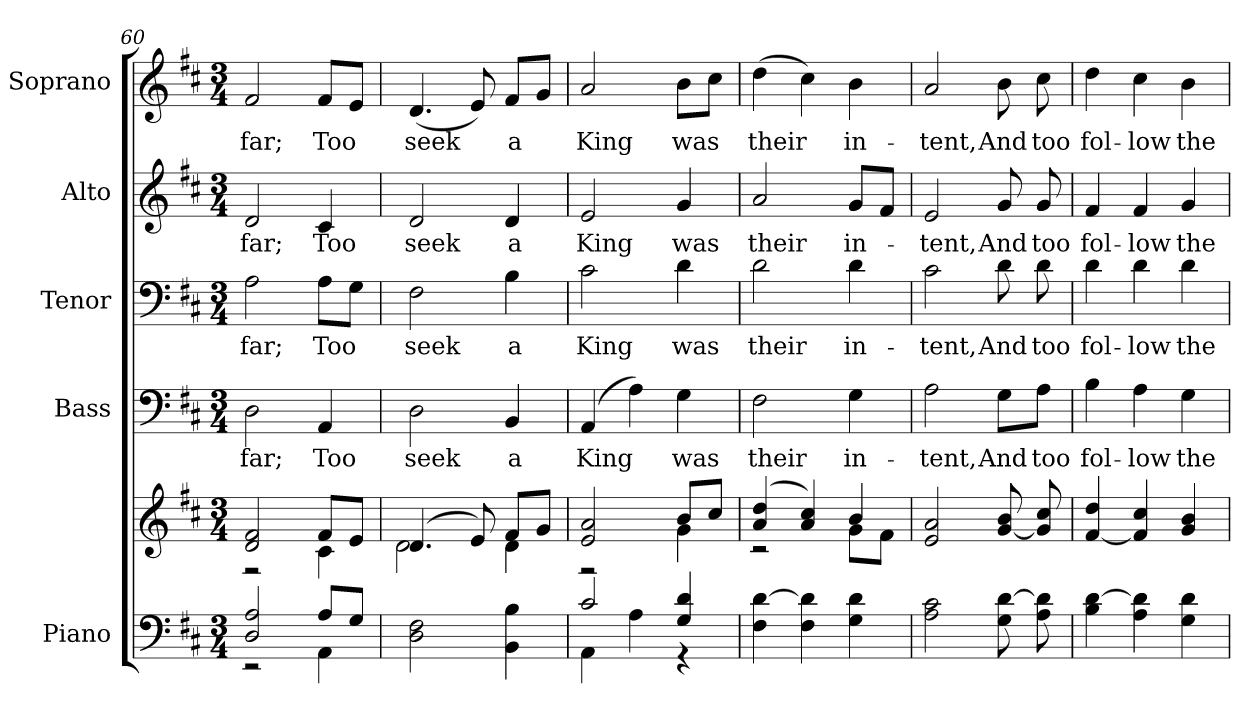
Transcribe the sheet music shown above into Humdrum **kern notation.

**kern	**kern	**kern	**text	**kern	**text	**kern	**text	**kern	**text
*part5	*part5	*part4	*part4	*part3	*part3	*part2	*part2	*part1	*part1
*staff6	*staff5	*staff4	*staff4	*staff3	*staff3	*staff2	*staff2	*staff1	*staff1
*I"Piano	*	*I"Bass	*	*I"Tenor	*	*I"Alto	*	*I"Soprano	*
*I'Pno.	*	*I'B.	*	*I'T.	*	*I'A.	*	*I'S.	*
*clefF4	*clefG2	*clefF4	*	*clefF4	*	*clefG2	*	*clefG2	*
*k[f#c#]	*k[f#c#]	*k[f#c#]	*	*k[f#c#]	*	*k[f#c#]	*	*k[f#c#]	*
*D:	*D:	*D:	*	*D:	*	*D:	*	*D:	*
*M3/4	*M3/4	*M3/4	*	*M3/4	*	*M3/4	*	*M3/4	*
=60	=60	=60	=60	=60	=60	=60	=60	=60	=60
*^	*^	*	*	*	*	*	*	*	*
!	!	!	!	!	!LO:LY:b:color=#000000	!	!	!	!	!	!
!	!	!	!	!	!	!	!LO:LY:b:color=#000000	!	!	!	!
!	!	!	!	!	!	!	!	!	!LO:LY:b:color=#000000	!	!
!	!	!	!	!	!	!	!	!	!	!	!LO:LY:b:color=#000000
2Di/ 2Ai	2r	2di/ 2f#i	2r	2Di\	far;	2Ai\	far;	2di/	far;	2f#i/	far;
!	!	!	!	!	!LO:LY:b:color=#000000	!	!	!	!	!	!
!	!	!	!	!	!	!	!LO:LY:b:color=#000000	!	!	!	!
!	!	!	!	!	!	!	!	!	!LO:LY:b:color=#000000	!	!
!	!	!	!	!	!	!	!	!	!	!	!LO:LY:b:color=#000000
8Ai/L	4AAi\	8f#i/L	4c#i\	4AAi/	Too	8Ai\L	Too	4c#i/	Too	8f#i/L	Too
8Gi/J	.	8ei/J	.	.	.	8Gi\J	.	.	.	8ei/J	.
*v	*v	*	*	*	*	*	*	*	*	*	*
=61	=61	=61	=61	=61	=61	=61	=61	=61	=61	=61
!	!	!	!	!LO:LY:b:color=#000000	!	!	!	!	!	!
!	!	!	!	!	!	!LO:LY:b:color=#000000	!	!	!	!
!	!	!	!	!	!	!	!	!LO:LY:b:color=#000000	!	!
!	!	!	!	!	!	!	!	!	!	!LO:LY:b:color=#000000
2Di\ 2F#i	(4.di/	2di\	2Di\	seek	2F#i\	seek	2di/	seek	(4.di/	seek
.	8ei/)	.	.	.	.	.	.	.	8ei/)	.
!	!	!	!	!LO:LY:b:color=#000000	!	!	!	!	!	!
!	!	!	!	!	!	!LO:LY:b:color=#000000	!	!	!	!
!	!	!	!	!	!	!	!	!LO:LY:b:color=#000000	!	!
!	!	!	!	!	!	!	!	!	!	!LO:LY:b:color=#000000
4BBi\ 4Bi	8f#i/L	4di\	4BBi/	a	4Bi\	a	4di/	a	8f#i/L	a
.	8gi/J	.	.	.	.	.	.	.	8gi/J	.
!!LO:PB:g=z
=62	=62	=62	=62	=62	=62	=62	=62	=62	=62	=62
*^	*	*	*	*	*	*	*	*	*	*
!	!	!	!	!	!LO:LY:b:color=#000000	!	!	!	!	!	!
!	!	!	!	!	!	!	!LO:LY:b:color=#000000	!	!	!	!
!	!	!	!	!	!	!	!	!	!LO:LY:b:color=#000000	!	!
!	!	!	!	!	!	!	!	!	!	!	!LO:LY:b:color=#000000
2c#i/	4AAi\	2ei/ 2ai	2r	(4AAi/	King	2c#i\	King	2ei/	King	2ai/	King
.	4Ai\	.	.	4Ai\)	.	.	.	.	.	.	.
!	!	!	!	!	!LO:LY:b:color=#000000	!	!	!	!	!	!
!	!	!	!	!	!	!	!LO:LY:b:color=#000000	!	!	!	!
!	!	!	!	!	!	!	!	!	!LO:LY:b:color=#000000	!	!
!	!	!	!	!	!	!	!	!	!	!	!LO:LY:b:color=#000000
4Gi/ 4di	4r	8bi/L	4gi\	4Gi\	was	4di\	was	4gi/	was	8bi\L	was
.	.	8cc#i/J	.	.	.	.	.	.	.	8cc#i\J	.
*v	*v	*	*	*	*	*	*	*	*	*	*
=63	=63	=63	=63	=63	=63	=63	=63	=63	=63	=63
!	!	!	!	!LO:LY:b:color=#000000	!	!	!	!	!	!
!	!	!	!	!	!	!LO:LY:b:color=#000000	!	!	!	!
!	!	!	!	!	!	!	!	!LO:LY:b:color=#000000	!	!
!	!	!	!	!	!	!	!	!	!	!LO:LY:b:color=#000000
4F#i\ [>4di	(4ai/ 4ddi	2r	2F#i\	their	2di\	their	2ai/	their	(4ddi\	their
4F#i\ 4di]	4ai/ 4cc#i)	.	.	.	.	.	.	.	4cc#i\)	.
!	!	!	!	!LO:LY:b:color=#000000	!	!	!	!	!	!
!	!	!	!	!	!	!LO:LY:b:color=#000000	!	!	!	!
!	!	!	!	!	!	!	!	!LO:LY:b:color=#000000	!	!
!	!	!	!	!	!	!	!	!	!	!LO:LY:b:color=#000000
4Gi\ 4di	4bi/	8gi\L	4Gi\	in-	4di\	in-	8gi/L	in-	4bi\	in-
.	.	8f#i\J	.	.	.	.	8f#i/J	.	.	.
*	*v	*v	*	*	*	*	*	*	*	*
=64	=64	=64	=64	=64	=64	=64	=64	=64	=64
*	*^	*	*	*	*	*	*	*	*
!	!	!	!	!LO:LY:b:color=#000000	!	!	!	!	!	!
*	*v	*v	*	*	*	*	*	*	*	*
*	*^	*	*	*	*	*	*	*	*
!	!	!	!	!	!	!LO:LY:b:color=#000000	!	!	!	!
*	*v	*v	*	*	*	*	*	*	*	*
*	*^	*	*	*	*	*	*	*	*
!	!	!	!	!	!	!	!	!LO:LY:b:color=#000000	!	!
*	*v	*v	*	*	*	*	*	*	*	*
*	*^	*	*	*	*	*	*	*	*
!	!	!	!	!	!	!	!	!	!	!LO:LY:b:color=#000000
*	*v	*v	*	*	*	*	*	*	*	*
2Ai\ 2c#i	2ei/ 2ai	2Ai\	-tent,	2c#i\	-tent,	2ei/	-tent,	2ai/	-tent,
!	!	!	!LO:LY:b:color=#000000	!	!	!	!	!	!
!	!	!	!	!	!LO:LY:b:color=#000000	!	!	!	!
!	!	!	!	!	!	!	!LO:LY:b:color=#000000	!	!
!	!	!	!	!	!	!	!	!	!LO:LY:b:color=#000000
8Gi\ [>8di	[<8gi/ 8bi	8Gi\L	And	8di\	And	8gi/	And	8bi\	And
!	!	!	!LO:LY:b:color=#000000	!	!	!	!	!	!
!	!	!	!	!	!LO:LY:b:color=#000000	!	!	!	!
!	!	!	!	!	!	!	!LO:LY:b:color=#000000	!	!
!	!	!	!	!	!	!	!	!	!LO:LY:b:color=#000000
8Ai\ 8di]	8gi/] 8cc#i	8Ai\J	too	8di\	too	8gi/	too	8cc#i\	too
!!LO:PB:g=z
=65	=65	=65	=65	=65	=65	=65	=65	=65	=65
!	!	!	!LO:LY:b:color=#000000	!	!	!	!	!	!
!	!	!	!	!	!LO:LY:b:color=#000000	!	!	!	!
!	!	!	!	!	!	!	!LO:LY:b:color=#000000	!	!
!	!	!	!	!	!	!	!	!	!LO:LY:b:color=#000000
4Bi\ [>4di	[<4f#i/ 4ddi	4Bi\	fol-	4di\	fol-	4f#i/	fol-	4ddi\	fol-
!	!	!	!LO:LY:b:color=#000000	!	!	!	!	!	!
!	!	!	!	!	!LO:LY:b:color=#000000	!	!	!	!
!	!	!	!	!	!	!	!LO:LY:b:color=#000000	!	!
!	!	!	!	!	!	!	!	!	!LO:LY:b:color=#000000
4Ai\ 4di]	4f#i/] 4cc#i	4Ai\	-low	4di\	-low	4f#i/	-low	4cc#i\	-low
!	!	!	!LO:LY:b:color=#000000	!	!	!	!	!	!
!	!	!	!	!	!LO:LY:b:color=#000000	!	!	!	!
!	!	!	!	!	!	!	!LO:LY:b:color=#000000	!	!
!	!	!	!	!	!	!	!	!	!LO:LY:b:color=#000000
4Gi\ 4di	4gi/ 4bi	4Gi\	the	4di\	the	4gi/	the	4bi\	the
=	=	=	=	=	=	=	=	=	=
*-	*-	*-	*-	*-	*-	*-	*-	*-	*-
